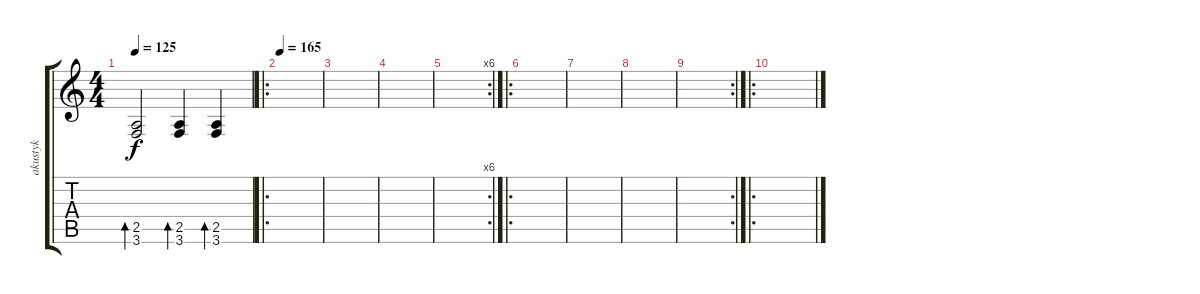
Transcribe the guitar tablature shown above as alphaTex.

\track ("akustyk" "akustyk") {instrument acousticguitarsteel}
\staff {score tabs}
\tuning (D4 A3 F3 C3 G2 D2) {hide}
\ts (4 4)
\tempo 125
\clef g2
\ks c
(2.5 3.6).2{bd 480 dy f} (2.5 3.6).4{bd 480} (2.5 3.6).4{bd 480} |
\ro
\tempo 165
|
|
|
\rc 6
|
\ro
|
|
|
\rc 2
|
\ro
